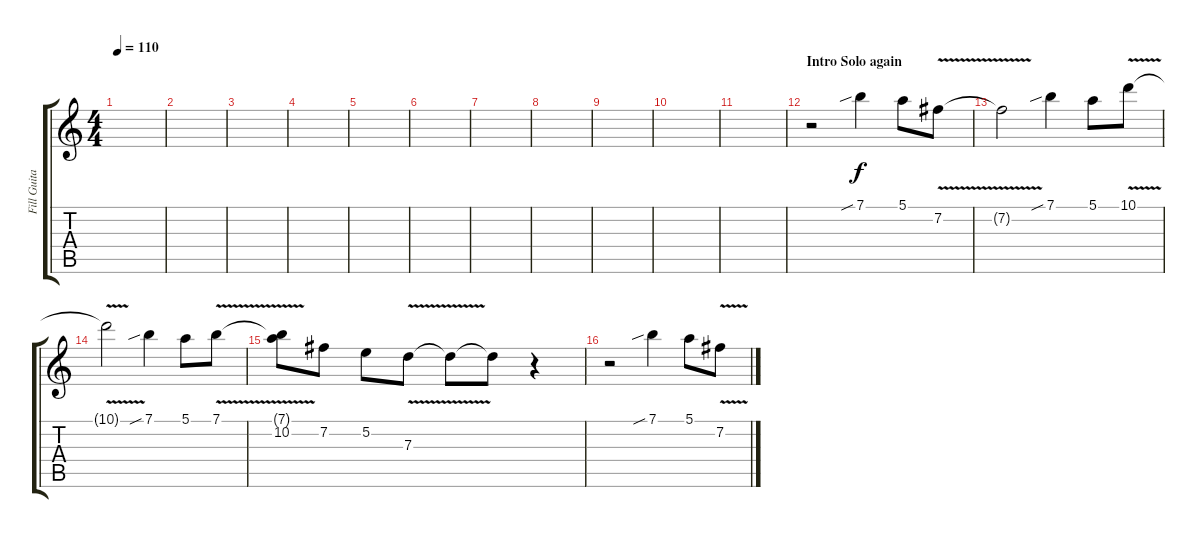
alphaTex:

\track ("Fill Guitar" "Fill Guita") {instrument electricguitarmuted}
\staff {score tabs}
\tuning (E4 B3 G3 D3 A2 E2) {hide}
\ts (4 4)
\tempo 110
\clef g2
\ks c
|
|
|
|
|
|
|
|
|
|
|
\section ("" "Intro Solo again")
r.2 7.1{sib}.4 5.1.8 7.2{v}.8 |
7.2{t}.2 7.1{sib}.4 5.1.8 10.1{v}.8 |
10.1{t}.2 7.1{sib}.4 5.1.8 7.1{v}.8 |
(7.1{t} 10.2).8 7.2.8 5.2.8 7.3{v}.8 7.3{t}.8 7.3{t}.8 r.4 |
r.2 7.1{sib}.4 5.1.8 7.2{v}.8
